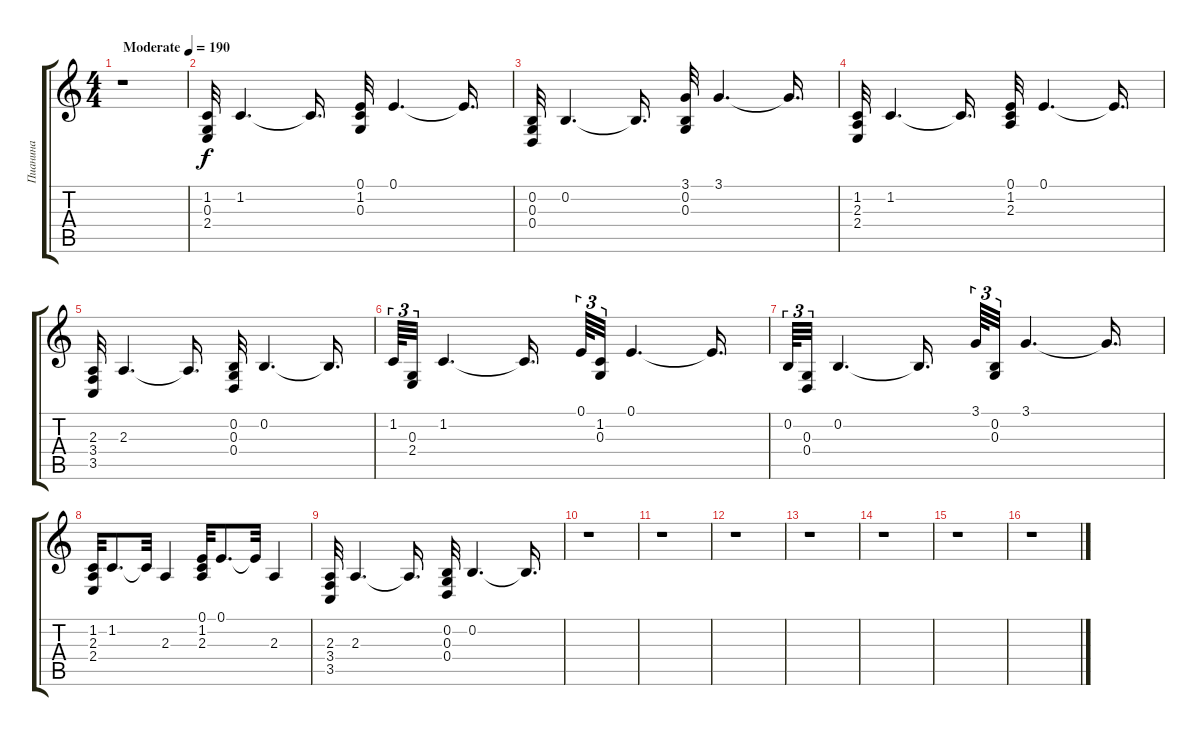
\track ("Пианина" "Пианина") {instrument brightacousticpiano}
\staff {score tabs}
\tuning (E4 B3 G3 D3 A2 E2) {hide}
\ts (4 4)
\tempo (190 "Moderate")
\clef g2
\ks c
r.1{dy f instrument brightacousticpiano} |
(1.2 0.3 2.4).32 1.2.4{d} 1.2{t}.16{d} (0.1 1.2 0.3).32 0.1.4{d} 0.1{t}.16{d} |
(0.2 0.3 0.4).32 0.2.4{d} 0.2{t}.16{d} (3.1 0.2 0.3).32 3.1.4{d} 3.1{t}.16{d} |
(1.2 2.3 2.4).32 1.2.4{d} 1.2{t}.16{d} (0.1 1.2 2.3).32 0.1.4{d} 0.1{t}.16{d} |
(2.3 3.4 3.5).32 2.3.4{d} 2.3{t}.16{d} (0.2 0.3 0.4).32 0.2.4{d} 0.2{t}.16{d} |
1.2.64{tu (3 2)} (0.3 2.4).32{tu (3 2)} 1.2.4{d} 1.2{t}.16{d} 0.1.64{tu (3 2)} (1.2 0.3).32{tu (3 2)} 0.1.4{d} 0.1{t}.16{d} |
0.2.64{tu (3 2)} (0.3 0.4).32{tu (3 2)} 0.2.4{d} 0.2{t}.16{d} 3.1.64{tu (3 2)} (0.2 0.3).32{tu (3 2)} 3.1.4{d} 3.1{t}.16{d} |
(1.2 2.3 2.4).32 1.2.8{d} 1.2{t}.32 2.3.4 (0.1 1.2 2.3).32 0.1.8{d} 0.1{t}.32 2.3.4 |
(2.3 3.4 3.5).32 2.3.4{d} 2.3{t}.16{d} (0.2 0.3 0.4).32 0.2.4{d} 0.2{t}.16{d} |
r.1 |
r.1 |
r.1 |
r.1 |
r.1 |
r.1 |
r.1
